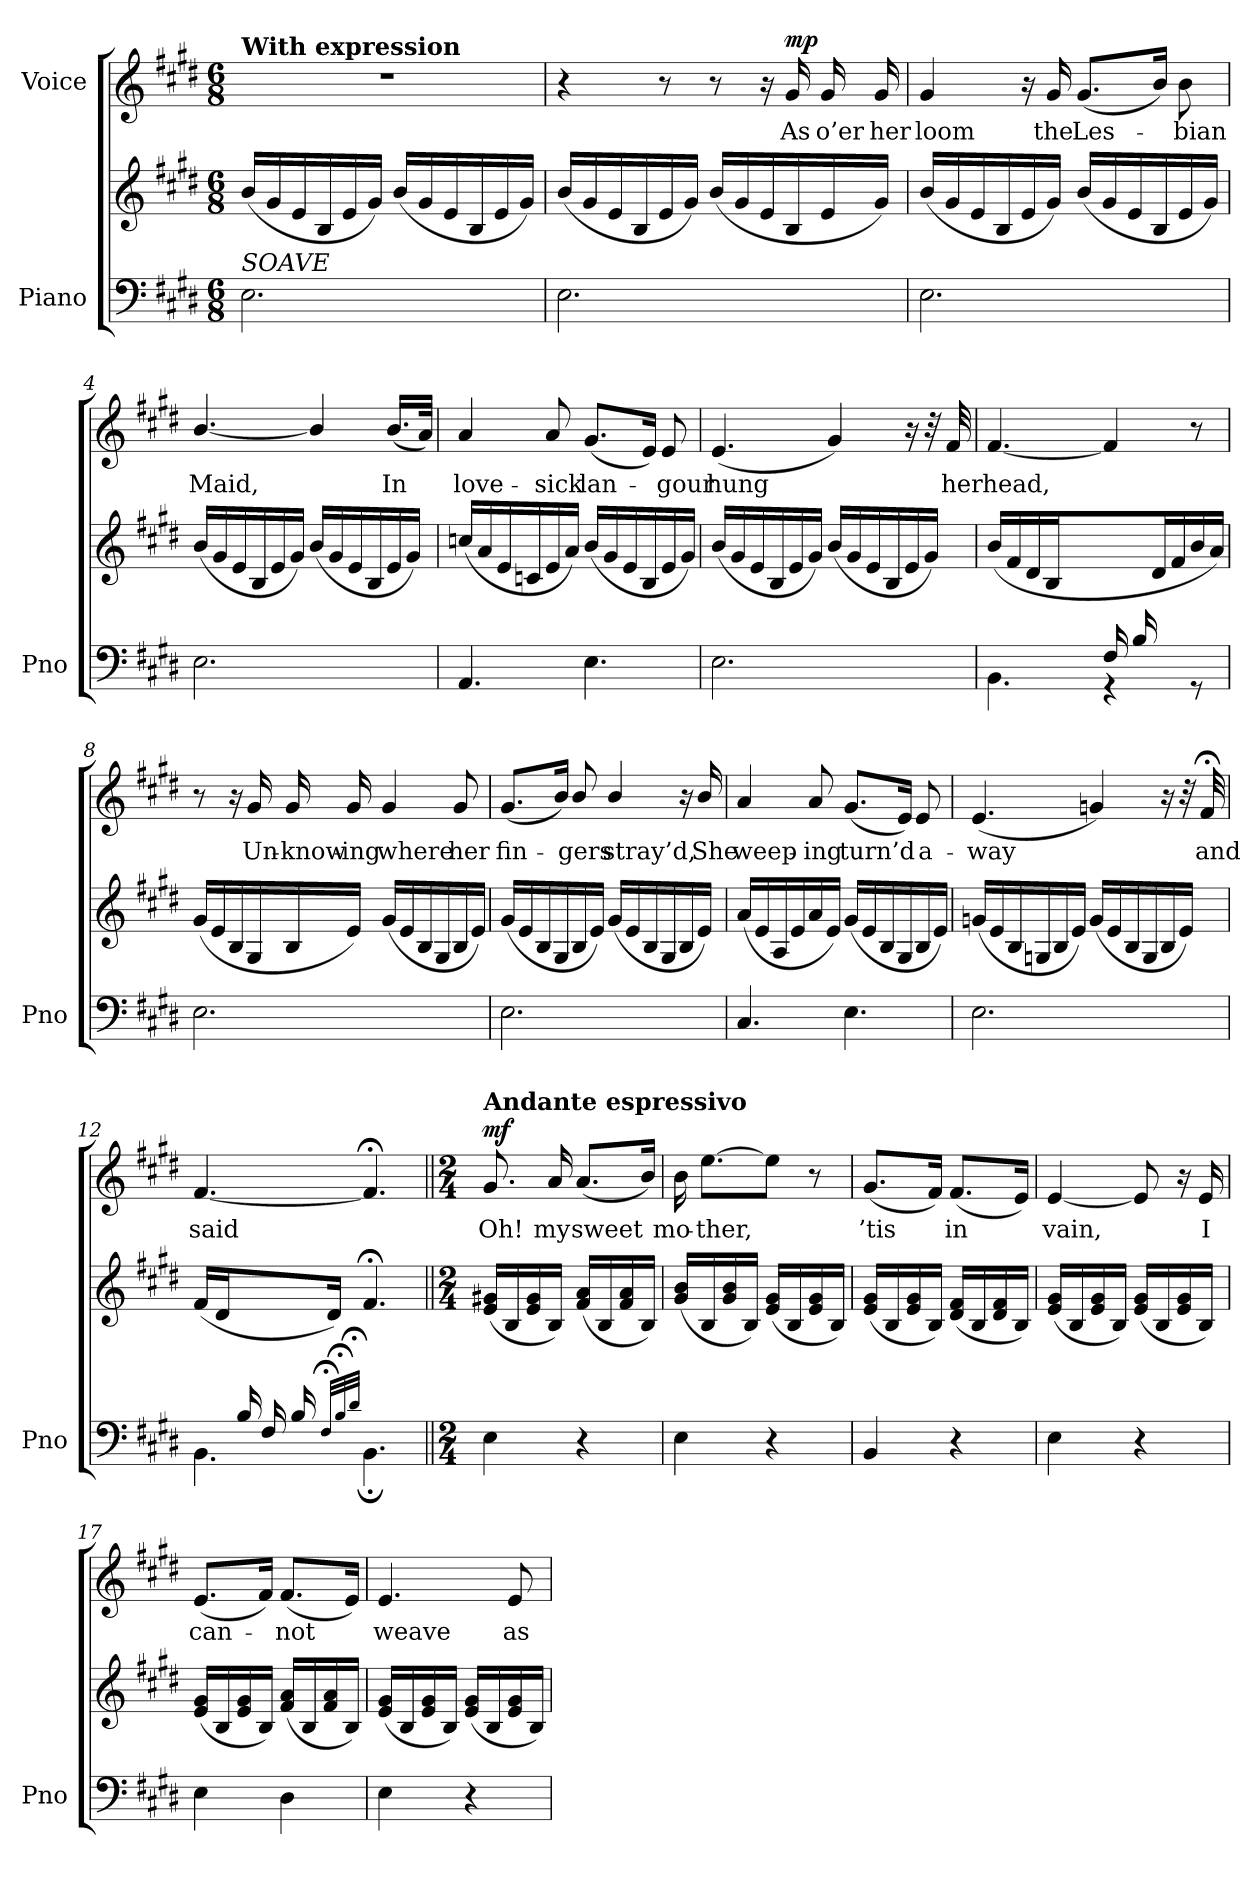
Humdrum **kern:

**kern	**kern	**dynam	**kern	**text	**dynam
*part2	*part2	*part2	*part1	*part1	*part1
*staff3	*staff2	*staff2/3	*staff1	*staff1	*staff1
*I"Piano	*	*	*I"Voice	*	*
*I'Pno	*	*	*	*	*
*clefF4	*clefG2	*	*clefG2	*	*
*k[f#c#g#d#]	*k[f#c#g#d#]	*	*k[f#c#g#d#]	*	*
*M6/8	*M6/8	*	*M6/8	*	*
=1	=1	=1	=1	=1	=1
!	!	!	!LO:TX:a:B:t=With expression	!	!
!LO:TX:a:i:t=SOAVE	!	!	!	!	!
!	!	!LO:DY:b=2	!	!	!
!	!	!LO:DY:n=1:a	!	!	!
2.E\	(<16b/LL	mp p	2.r	.	.
.	16g#/	.	.	.	.
.	16e/	.	.	.	.
.	16B/	.	.	.	.
.	16e/	.	.	.	.
.	16g#/JJ)	.	.	.	.
.	(<16b/LL	.	.	.	.
.	16g#/	.	.	.	.
.	16e/	.	.	.	.
.	16B/	.	.	.	.
.	16e/	.	.	.	.
.	16g#/JJ)	.	.	.	.
=2	=2	=2	=2	=2	=2
2.E\	(<16b/LL	.	4r	.	.
.	16g#/	.	.	.	.
.	16e/	.	.	.	.
.	16B/	.	.	.	.
.	16e/	.	8r	.	.
.	16g#/JJ)	.	.	.	.
.	(<16b/LL	.	8r	.	.
.	16g#/	.	.	.	.
.	16e/	.	16r	.	.
!	!	!	!	!LO:LY:b	!LO:DY:a
.	16B/	.	16g#/	As	mp
!	!	!	!	!LO:LY:b	!
.	16e/	.	16g#/	o’er	.
!	!	!	!	!LO:LY:b	!
.	16g#/JJ)	.	16g#/	her	.
=3	=3	=3	=3	=3	=3
!	!	!	!	!LO:LY:b	!
2.E\	(<16b/LL	.	4g#/	loom	.
.	16g#/	.	.	.	.
.	16e/	.	.	.	.
.	16B/	.	.	.	.
.	16e/	.	16r	.	.
!	!	!	!	!LO:LY:b	!
.	16g#/JJ)	.	16g#/	the	.
!	!	!	!	!LO:LY:b	!
.	(<16b/LL	.	(<8.g#/L	Les-	.
.	16g#/	.	.	.	.
.	16e/	.	.	.	.
.	16B/	.	16b/Jk)	.	.
!	!	!	!	!LO:LY:b	!
.	16e/	.	8b\	-bian	.
.	16g#/JJ)	.	.	.	.
!!LO:LB:g=z
=4	=4	=4	=4	=4	=4
!	!	!	!	!LO:LY:b	!
2.E\	(<16b/LL	.	[4.b/	Maid,	.
.	16g#/	.	.	.	.
.	16e/	.	.	.	.
.	16B/	.	.	.	.
.	16e/	.	.	.	.
.	16g#/JJ)	.	.	.	.
.	(<16b/LL	.	4b/]	.	.
.	16g#/	.	.	.	.
.	16e/	.	.	.	.
.	16B/	.	.	.	.
!	!	!	!	!LO:LY:b	!
.	16e/	.	(<16.b/LL	In	.
.	16g#/JJ)	.	.	.	.
.	.	.	32a/JJk)	.	.
=5	=5	=5	=5	=5	=5
!	!	!	!	!LO:LY:b	!
4.AA/	(<16ccn/LL	.	4a/	love-	.
.	16a/	.	.	.	.
.	16e/	.	.	.	.
.	16cn/	.	.	.	.
!	!	!	!	!LO:LY:b	!
.	16e/	.	8a/	-sick	.
.	16a/JJ)	.	.	.	.
!	!	!	!	!LO:LY:b	!
4.E\	(<16b/LL	.	(<8.g#/L	lan-	.
.	16g#/	.	.	.	.
.	16e/	.	.	.	.
.	16B/	.	16e/Jk)	.	.
!	!	!	!	!LO:LY:b	!
.	16e/	.	8e/	-gour	.
.	16g#/JJ)	.	.	.	.
=6	=6	=6	=6	=6	=6
!	!	!	!	!LO:LY:b	!
2.E\	(<16b/LL	.	(<4.e/	hung	.
.	16g#/	.	.	.	.
.	16e/	.	.	.	.
.	16B/	.	.	.	.
.	16e/	.	.	.	.
.	16g#/JJ)	.	.	.	.
.	(<16b/LL	.	4g#/)	.	.
.	16g#/	.	.	.	.
.	16e/	.	.	.	.
.	16B/	.	.	.	.
.	16e/	.	16r	.	.
.	16g#/JJ)	.	32r	.	.
!	!	!	!	!LO:LY:b	!
.	.	.	32f#/	her	.
=7	=7	=7	=7	=7	=7
*^	*	*	*	*	*
!	!	!	!	!	!LO:LY:b	!
4ryy	4.BB\	(<16b/LL	.	[4.f#/	head,	.
.	.	16f#/	.	.	.	.
.	.	16d#/	.	.	.	.
.	.	16B/	.	.	.	.
16F#/	.	4ryy	.	.	.	.
16D#/JJ)	.	.	.	.	.	.
(<16F#/LL	4rGG	.	.	4f#/]	.	.
16B/	.	.	.	.	.	.
4ryy	.	16d#/	.	.	.	.
.	.	16f#/	.	.	.	.
.	8rGG	16b/	.	8r	.	.
.	.	16a/JJ)	.	.	.	.
*v	*v	*	*	*	*	*
!!LO:LB:g=z
=8	=8	=8	=8	=8	=8
2.E\	(<16g#/LL	.	8r	.	.
.	16e/	.	.	.	.
.	16B/	.	16r	.	.
!	!	!	!	!LO:LY:b	!
.	16G#/	.	16g#/	Un-	.
!	!	!	!	!LO:LY:b	!
.	16B/	.	16g#/	-know-	.
!	!	!	!	!LO:LY:b	!
.	16e/JJ)	.	16g#/	-ing	.
!	!	!	!	!LO:LY:b	!
.	(<16g#/LL	.	4g#/	where	.
.	16e/	.	.	.	.
.	16B/	.	.	.	.
.	16G#/	.	.	.	.
!	!	!	!	!LO:LY:b	!
.	16B/	.	8g#/	her	.
.	16e/JJ)	.	.	.	.
=9	=9	=9	=9	=9	=9
!	!	!	!	!LO:LY:b	!
2.E\	(<16g#/LL	.	(<8.g#/L	fin-	.
.	16e/	.	.	.	.
.	16B/	.	.	.	.
.	16G#/	.	16b/Jk)	.	.
!	!	!	!	!LO:LY:b	!
.	16B/	.	8b/	-gers	.
.	16e/JJ)	.	.	.	.
!	!	!	!	!LO:LY:b	!
.	(<16g#/LL	.	4b/	stray’d,	.
.	16e/	.	.	.	.
.	16B/	.	.	.	.
.	16G#/	.	.	.	.
.	16B/	.	16r	.	.
!	!	!	!	!LO:LY:b	!
.	16e/JJ)	.	16b/	She	.
=10	=10	=10	=10	=10	=10
!	!	!	!	!LO:LY:b	!
4.C#/	(<16a/LL	.	4a/	weep-	.
.	16e/	.	.	.	.
.	16A/	.	.	.	.
.	16e/	.	.	.	.
!	!	!	!	!LO:LY:b	!
.	16a/	.	8a/	-ing	.
.	16e/JJ)	.	.	.	.
!	!	!	!	!LO:LY:b	!
4.E\	(<16g#/LL	.	(<8.g#/L	turn’d	.
.	16e/	.	.	.	.
.	16B/	.	.	.	.
.	16G#/	.	16e/Jk)	.	.
!	!	!	!	!LO:LY:b	!
.	16B/	.	8e/	a-	.
.	16e/JJ)	.	.	.	.
=11	=11	=11	=11	=11	=11
*	*	*	*MM96	*	*
!	!	!	!	!LO:LY:b	!
2.E\	(<16gn/LL	.	(<4.e/	-way	.
.	16e/	.	.	.	.
.	16B/	.	.	.	.
.	16Gn/	.	.	.	.
.	16B/	.	.	.	.
.	16e/JJ)	.	.	.	.
.	(<16g/LL	.	4gn/)	.	.
.	16e/	.	.	.	.
.	16B/	.	.	.	.
.	16G/	.	.	.	.
.	16B/	.	16r	.	.
.	16e/JJ)	.	32r	.	.
!	!	!	!	!LO:LY:b	!
.	.	.	32f#;</	and	.
=12	=12	=12	=12	=12	=12
*	*	*	*MM86	*	*
*^	*	*	*	*	*
!	!	!	!	!	!LO:LY:b	!
8ryy	4.BB\	(>16f#/LL	.	[4.f#/	said	.
.	.	16d#/	.	.	.	.
16B/	.	8.ryy	.	.	.	.
16F#/	.	.	.	.	.	.
16B/	.	.	.	.	.	.
16ryy	.	16d#/JJ)	.	.	.	.
*	*	*	*	*MM66	*	*
32qF#;</LLL	.	.	.	.	.	.
32qB;</	.	.	.	.	.	.
32qd#;</JJJ	.	.	.	.	.	.
4.ryy	4.BB;\	4.f#;</	.	4.f#;</]	.	.
*v	*v	*	*	*	*	*
!!LO:PB:g=z
=13||	=13||	=13||	=13||	=13||	=13||
*M2/4	*M2/4	*	*M2/4	*	*
*^	*	*	*	*	*
!	!	!	!	!LO:TX:a:B:t=Andante espressivo	!	!
!	!	!	!LO:DY:b=2	!	!LO:LY:b	!
!	!	!	!LO:DY:n=1:b	!	!	!LO:DY:a
*v	*v	*	*	*	*	*
4E\	(<16e/ 16g#X/LL	mf mp	8.g#/	Oh!	mf
.	16B/	.	.	.	.
.	16e/ 16g#/	.	.	.	.
!	!	!	!	!LO:LY:b	!
.	16B/JJ)	.	16a/	my	.
!	!	!	!	!LO:LY:b	!
4r	(<16f#/ 16a/LL	.	(<8.a/L	sweet	.
.	16B/	.	.	.	.
.	16f#/ 16a/	.	.	.	.
.	16B/JJ)	.	16b/Jk)	.	.
=14	=14	=14	=14	=14	=14
!	!	!	!	!LO:LY:b	!
4E\	(<16g#/ 16b/LL	.	16b\	mo-	.
!	!	!	!	!LO:LY:b	!
.	16B/	.	[8.ee\L	-ther,	.
.	16g#/ 16b/	.	.	.	.
.	16B/JJ)	.	.	.	.
4r	(<16e/ 16g#/LL	.	8ee\J]	.	.
.	16B/	.	.	.	.
.	16e/ 16g#/	.	8r	.	.
.	16B/JJ)	.	.	.	.
=15	=15	=15	=15	=15	=15
!	!	!	!	!LO:LY:b	!
4BB/	(<16e/ 16g#/LL	.	(<8.g#/L	’tis	.
.	16B/	.	.	.	.
.	16e/ 16g#/	.	.	.	.
.	16B/JJ)	.	16f#/Jk)	.	.
!	!	!	!	!LO:LY:b	!
4r	(<16d#/ 16f#/LL	.	(<8.f#/L	in	.
.	16B/	.	.	.	.
.	16d#/ 16f#/	.	.	.	.
.	16B/JJ)	.	16e/Jk)	.	.
=16	=16	=16	=16	=16	=16
!	!	!	!	!LO:LY:b	!
4E\	(<16e/ 16g#/LL	.	[4e/	vain,	.
.	16B/	.	.	.	.
.	16e/ 16g#/	.	.	.	.
.	16B/JJ)	.	.	.	.
4r	(<16e/ 16g#/LL	.	8e/]	.	.
.	16B/	.	.	.	.
.	16e/ 16g#/	.	16r	.	.
!	!	!	!	!LO:LY:b	!
.	16B/JJ)	.	16e/	I	.
=17	=17	=17	=17	=17	=17
!	!	!	!	!LO:LY:b	!
4E\	(<16e/ 16g#/LL	.	(<8.e/L	can-	.
.	16B/	.	.	.	.
.	16e/ 16g#/	.	.	.	.
.	16B/JJ)	.	16f#/Jk)	.	.
!	!	!	!	!LO:LY:b	!
4D#\	(<16f#/ 16a/LL	.	(<8.f#/L	-not	.
.	16B/	.	.	.	.
.	16f#/ 16a/	.	.	.	.
.	16B/JJ)	.	16e/Jk)	.	.
=18	=18	=18	=18	=18	=18
!	!	!	!	!LO:LY:b	!
4E\	(<16e/ 16g#/LL	.	4.e/	weave	.
.	16B/	.	.	.	.
.	16e/ 16g#/	.	.	.	.
.	16B/JJ)	.	.	.	.
4r	(<16e/ 16g#/LL	.	.	.	.
.	16B/	.	.	.	.
!	!	!	!	!LO:LY:b	!
.	16e/ 16g#/	.	8e/	as	.
.	16B/JJ)	.	.	.	.
=	=	=	=	=	=
*-	*-	*-	*-	*-	*-
